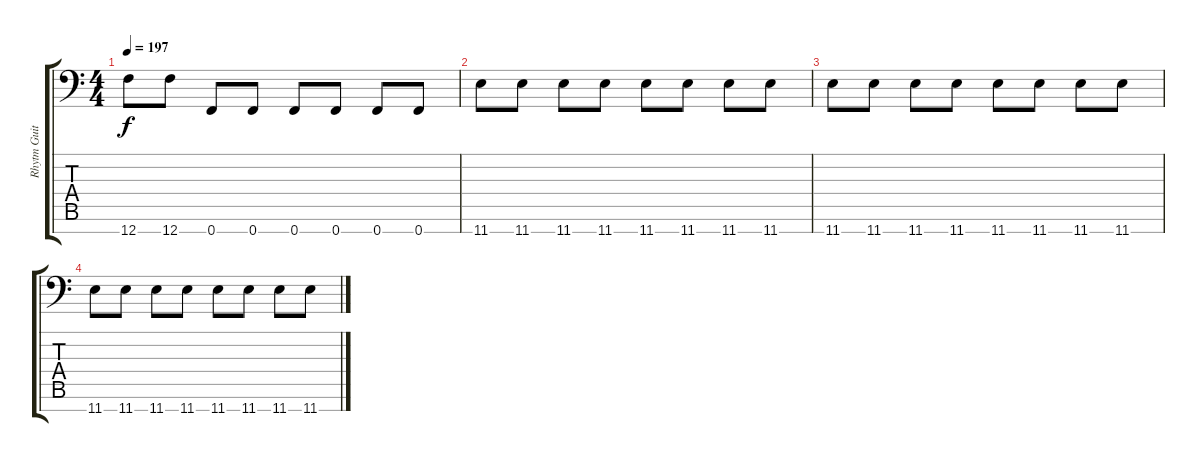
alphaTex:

\track ("Rhytm Guitar" "Rhytm Guit") {instrument distortionguitar}
\staff {score tabs}
\tuning (C4 G3 D3 Bb2 F2 C2 F1) {hide}
\ts (4 4)
\tempo 197
\clef f4
\ks c
12.7.8{dy f} 12.7.8 0.7.8 0.7.8 0.7.8 0.7.8 0.7.8 0.7.8 |
11.7.8 11.7.8 11.7.8 11.7.8 11.7.8 11.7.8 11.7.8 11.7.8 |
11.7.8 11.7.8 11.7.8 11.7.8 11.7.8 11.7.8 11.7.8 11.7.8 |
11.7.8 11.7.8 11.7.8 11.7.8 11.7.8 11.7.8 11.7.8 11.7.8
